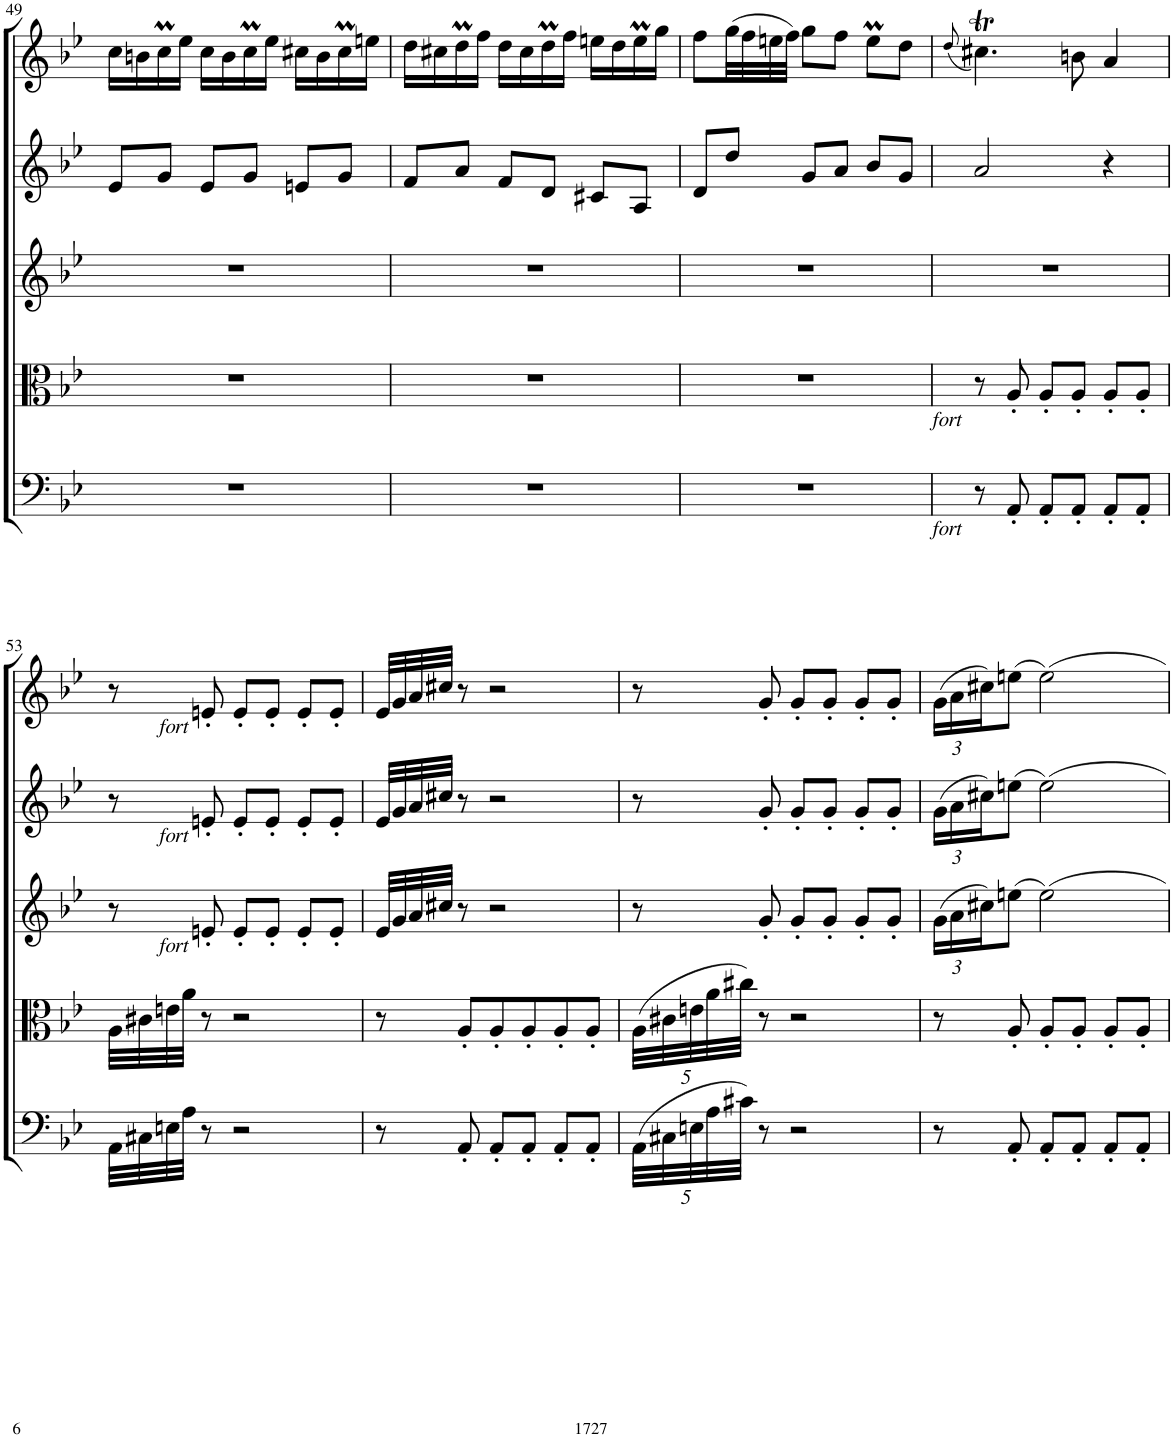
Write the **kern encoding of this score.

**kern	**kern	**kern	**kern	**kern
*part5	*part4	*part3	*part2	*part1
*staff5	*staff4	*staff3	*staff2	*staff1
*I"Violoncello (2 Violoncelles)	*I"Viola	*I"Violin III	*I"Violin II	*I"Violin I
*I'Vc	*I'Vla	*I'Vln	*I'Vln	*I'Vln
!!LO:PB:g=z
*clefF4	*clefC3	*clefG2	*clefG2	*clefG2
*k[b-e-]	*k[b-e-]	*k[b-e-]	*k[b-e-]	*k[b-e-]
*M3/4	*M3/4	*M3/4	*M3/4	*M3/4
=49	=49	=49	=49	=49
2.r	2.r	2.r	8e-/L	16cc\LL
.	.	.	.	16bn\
.	.	.	8g/J	16ccM\
.	.	.	.	16ee-\JJ
.	.	.	8e-/L	16cc\LL
.	.	.	.	16b\
.	.	.	8g/J	16ccM\
.	.	.	.	16ee-\JJ
.	.	.	8en/L	16cc#X\LL
.	.	.	.	16b\
.	.	.	8g/J	16cc#m\
.	.	.	.	16een\JJ
=50	=50	=50	=50	=50
2.r	2.r	2.r	8f/L	16dd\LL
.	.	.	.	16cc#X\
.	.	.	8a/J	16ddm\
.	.	.	.	16ff\JJ
.	.	.	8f/L	16dd\LL
.	.	.	.	16cc#\
.	.	.	8d/J	16ddm\
.	.	.	.	16ff\JJ
.	.	.	8c#X/L	16een\LL
.	.	.	.	16dd\
.	.	.	8A/J	16eem\
.	.	.	.	16gg\JJ
=51	=51	=51	=51	=51
2.r	2.r	2.r	8d/L	8ff\L
.	.	.	8dd/J	(32gg\LL
.	.	.	.	32ff\
.	.	.	.	32een\
.	.	.	.	32ff\JJJ)
.	.	.	8g/L	8gg\L
.	.	.	8a/J	8ff\J
.	.	.	8b-/L	8eem\L
.	.	.	8g/J	8dd\J
=52	=52	=52	=52	=52
.	.	.	.	(8qdd/
!	!LO:TX:b:i:t=fort	!	!	!
!LO:TX:b:i:t=fort	!	!	!	!
8r	8r	2.r	2a/	4.cc#Xt\)
8AA'/	8A'/	.	.	.
8AA'/L	8A'/L	.	.	.
8AA'/J	8A'/J	.	.	8bn\
8AA'/L	8A'/L	.	4r	4a/
8AA'/J	8A'/J	.	.	.
!!LO:LB:g=z
=53	=53	=53	=53	=53
32AA\LLL	32A\LLL	8r	8r	8r
32C#X\	32c#X\	.	.	.
32En\	32en\	.	.	.
32A\JJJ	32a\JJJ	.	.	.
!	!	!	!	!LO:TX:b:i:t=fort
!	!	!	!LO:TX:b:i:t=fort	!
!	!	!LO:TX:b:i:t=fort	!	!
8r	8r	8en'/	8en'/	8en'/
2r	2r	8e'/L	8e'/L	8e'/L
.	.	8e'/J	8e'/J	8e'/J
.	.	8e'/L	8e'/L	8e'/L
.	.	8e'/J	8e'/J	8e'/J
=54	=54	=54	=54	=54
8r	8r	32e-/LLL	32e-/LLL	32e-/LLL
.	.	32g/	32g/	32g/
.	.	32a/	32a/	32a/
.	.	32cc#X/JJJ	32cc#X/JJJ	32cc#X/JJJ
8AA'/	8A'/L	8r	8r	8r
8AA'/L	8A'/	2r	2r	2r
8AA'/J	8A'/	.	.	.
8AA'/L	8A'/	.	.	.
8AA'/J	8A'/J	.	.	.
=55	=55	=55	=55	=55
*Xbrackettup	*Xbrackettup	*	*	*
(40AA\LLL	(40A\LLL	8r	8r	8r
40C#X\	40c#X\	.	.	.
40En\	40en\	.	.	.
40A\	40a\	.	.	.
40c#X\JJJ)	40cc#X\JJJ)	.	.	.
8r	8r	8g'/	8g'/	8g'/
2r	2r	8g'/L	8g'/L	8g'/L
.	.	8g'/J	8g'/J	8g'/J
.	.	8g'/L	8g'/L	8g'/L
.	.	8g'/J	8g'/J	8g'/J
=56	=56	=56	=56	=56
*	*	*Xbrackettup	*Xbrackettup	*Xbrackettup
8r	8r	(24g\LL	(24g\LL	(24g\LL
.	.	24a\	24a\	24a\
.	.	24cc#X\J)	24cc#X\J)	24cc#X\J)
8AA'/	8A'/	(8een\J	(8een\J	(8een\J
8AA'/L	8A'/L	2ee\)	2ee\)	2ee\)
8AA'/J	8A'/J	.	.	.
8AA'/L	8A'/L	.	.	.
8AA'/J	8A'/J	.	.	.
=	=	=	=	=
*-	*-	*-	*-	*-
